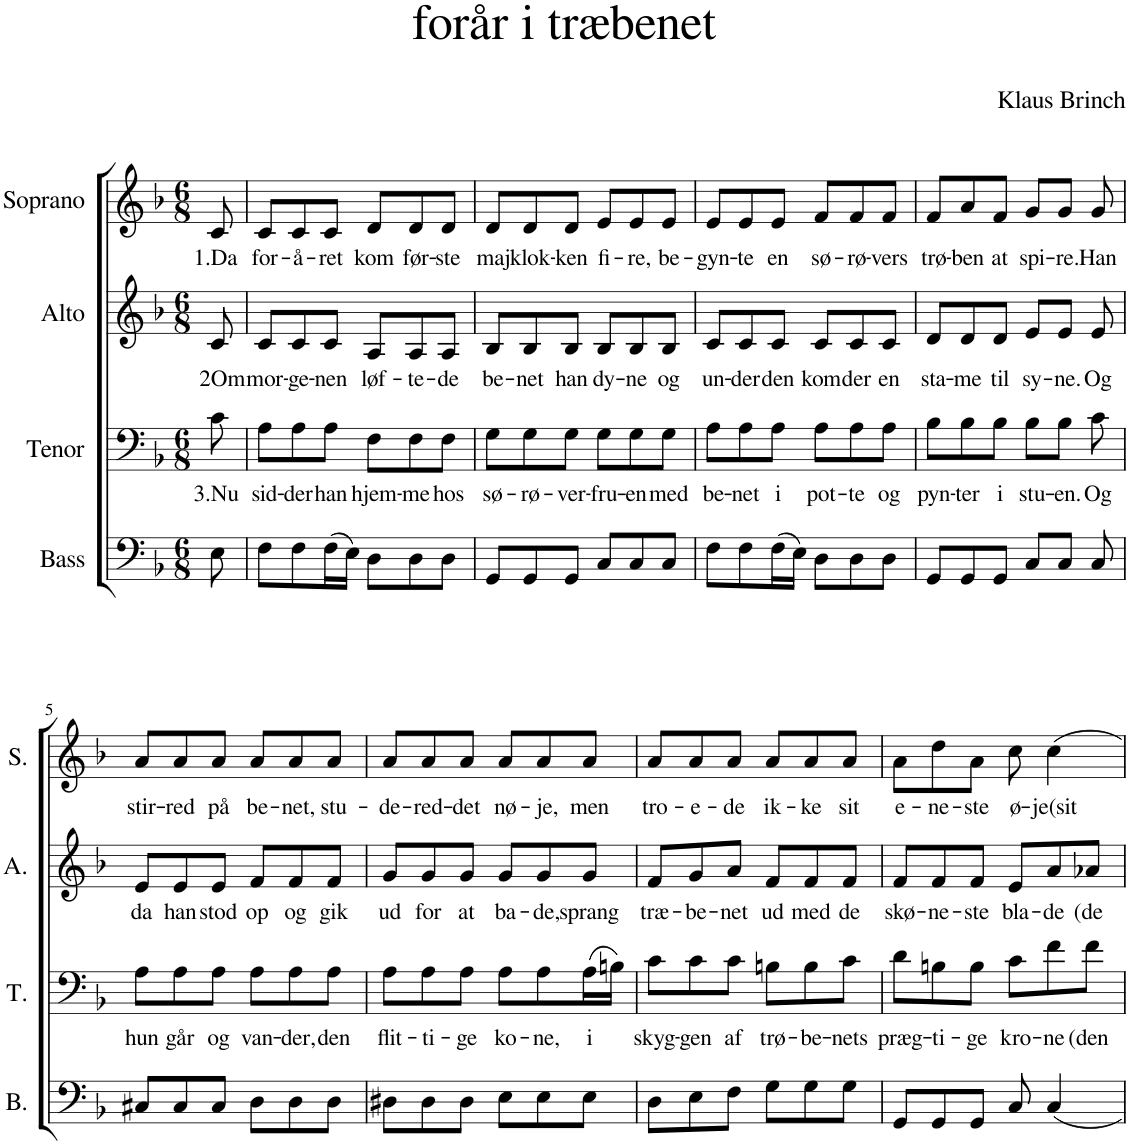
**kern	**kern	**text	**kern	**text	**kern	**text
*part4	*part3	*part3	*part2	*part2	*part1	*part1
*staff4	*staff3	*staff3	*staff2	*staff2	*staff1	*staff1
*I"Bass	*I"Tenor	*	*I"Alto	*	*I"Soprano	*
*I'B.	*I'T.	*	*I'A.	*	*I'S.	*
*clefF4	*clefF4	*	*clefG2	*	*clefG2	*
*k[b-]	*k[b-]	*	*k[b-]	*	*k[b-]	*
*M6/8	*M6/8	*	*M6/8	*	*M6/8	*
=	=	=	=	=	=	=
!	!	!LO:LY:b	!	!LO:LY:b	!	!LO:LY:b
8E\	8c\	3.Nu	8c/	2Om	8c/	1.Da
=1	=1	=1	=1	=1	=1	=1
!	!	!LO:LY:b	!	!LO:LY:b	!	!LO:LY:b
8F\L	8A\L	sid-	8c/L	mor-	8c/L	for-
!	!	!LO:LY:b	!	!LO:LY:b	!	!LO:LY:b
8F\	8A\	-der	8c/	-ge-	8c/	-å-
!	!	!LO:LY:b	!	!LO:LY:b	!	!LO:LY:b
(16F\L	8A\J	han	8c/J	-nen	8c/J	-ret
16E\JJ)	.	.	.	.	.	.
!	!	!LO:LY:b	!	!LO:LY:b	!	!LO:LY:b
8D\L	8F\L	hjem-	8A/L	løf-	8d/L	kom
!	!	!LO:LY:b	!	!LO:LY:b	!	!LO:LY:b
8D\	8F\	-me	8A/	-te-	8d/	før-
!	!	!LO:LY:b	!	!LO:LY:b	!	!LO:LY:b
8D\J	8F\J	hos	8A/J	-de	8d/J	-ste
=2	=2	=2	=2	=2	=2	=2
!	!	!LO:LY:b	!	!LO:LY:b	!	!LO:LY:b
8GG/L	8G\L	sø-	8B-/L	be-	8d/L	maj
!	!	!LO:LY:b	!	!LO:LY:b	!	!LO:LY:b
8GG/	8G\	-rø-	8B-/	-net	8d/	klok-
!	!	!LO:LY:b	!	!LO:LY:b	!	!LO:LY:b
8GG/J	8G\J	-ver-	8B-/J	han	8d/J	-ken
!	!	!LO:LY:b	!	!LO:LY:b	!	!LO:LY:b
8C/L	8G\L	-fru-	8B-/L	dy-	8e/L	fi-
!	!	!LO:LY:b	!	!LO:LY:b	!	!LO:LY:b
8C/	8G\	-en	8B-/	-ne	8e/	-re,
!	!	!LO:LY:b	!	!LO:LY:b	!	!LO:LY:b
8C/J	8G\J	med	8B-/J	og	8e/J	be-
=3	=3	=3	=3	=3	=3	=3
!	!	!LO:LY:b	!	!LO:LY:b	!	!LO:LY:b
8F\L	8A\L	be-	8c/L	un-	8e/L	-gyn-
!	!	!LO:LY:b	!	!LO:LY:b	!	!LO:LY:b
8F\	8A\	-net	8c/	-der	8e/	-te
!	!	!LO:LY:b	!	!LO:LY:b	!	!LO:LY:b
(16F\L	8A\J	i	8c/J	den	8e/J	en
16E\JJ)	.	.	.	.	.	.
!	!	!LO:LY:b	!	!LO:LY:b	!	!LO:LY:b
8D\L	8A\L	pot-	8c/L	kom	8f/L	sø-
!	!	!LO:LY:b	!	!LO:LY:b	!	!LO:LY:b
8D\	8A\	-te	8c/	der	8f/	-rø-
!	!	!LO:LY:b	!	!LO:LY:b	!	!LO:LY:b
8D\J	8A\J	og	8c/J	en	8f/J	-vers
=4	=4	=4	=4	=4	=4	=4
!	!	!LO:LY:b	!	!LO:LY:b	!	!LO:LY:b
8GG/L	8B-\L	pyn-	8d/L	sta-	8f/L	trø-
!	!	!LO:LY:b	!	!LO:LY:b	!	!LO:LY:b
8GG/	8B-\	-ter	8d/	-me	8a/	-ben
!	!	!LO:LY:b	!	!LO:LY:b	!	!LO:LY:b
8GG/J	8B-\J	i	8d/J	til	8f/J	at
!	!	!LO:LY:b	!	!LO:LY:b	!	!LO:LY:b
8C/L	8B-\L	stu-	8e/L	sy-	8g/L	spi-
!	!	!LO:LY:b	!	!LO:LY:b	!	!LO:LY:b
8C/J	8B-\J	-en.	8e/J	-ne.	8g/J	-re.
!	!	!LO:LY:b	!	!LO:LY:b	!	!LO:LY:b
8C/	8c\	Og	8e/	Og	8g/	Han
!!LO:LB:g=z
=5	=5	=5	=5	=5	=5	=5
!	!	!LO:LY:b	!	!LO:LY:b	!	!LO:LY:b
8C#X/L	8A\L	hun	8e/L	da	8a/L	stir-
!	!	!LO:LY:b	!	!LO:LY:b	!	!LO:LY:b
8C#/	8A\	går	8e/	han	8a/	-red
!	!	!LO:LY:b	!	!LO:LY:b	!	!LO:LY:b
8C#/J	8A\J	og	8e/J	stod	8a/J	på
!	!	!LO:LY:b	!	!LO:LY:b	!	!LO:LY:b
8D\L	8A\L	van-	8f/L	op	8a/L	be-
!	!	!LO:LY:b	!	!LO:LY:b	!	!LO:LY:b
8D\	8A\	-der,	8f/	og	8a/	-net,
!	!	!LO:LY:b	!	!LO:LY:b	!	!LO:LY:b
8D\J	8A\J	den	8f/J	gik	8a/J	stu-
=6	=6	=6	=6	=6	=6	=6
!	!	!LO:LY:b	!	!LO:LY:b	!	!LO:LY:b
8D#X\L	8A\L	flit-	8g/L	ud	8a/L	-de-
!	!	!LO:LY:b	!	!LO:LY:b	!	!LO:LY:b
8D#\	8A\	-ti-	8g/	for	8a/	-red-
!	!	!LO:LY:b	!	!LO:LY:b	!	!LO:LY:b
8D#\J	8A\J	-ge	8g/J	at	8a/J	-det
!	!	!LO:LY:b	!	!LO:LY:b	!	!LO:LY:b
8E\L	8A\L	ko-	8g/L	ba-	8a/L	nø-
!	!	!LO:LY:b	!	!LO:LY:b	!	!LO:LY:b
8E\	8A\	-ne,	8g/	-de,	8a/	-je,
!	!	!LO:LY:b	!	!LO:LY:b	!	!LO:LY:b
8E\J	(16A\L	i	8g/J	sprang	8a/J	men
.	16Bn\JJ)	.	.	.	.	.
=7	=7	=7	=7	=7	=7	=7
!	!	!LO:LY:b	!	!LO:LY:b	!	!LO:LY:b
8D\L	8c\L	skyg-	8f/L	træ-	8a/L	tro-
!	!	!LO:LY:b	!	!LO:LY:b	!	!LO:LY:b
8E\	8c\	-gen	8g/	-be-	8a/	-e-
!	!	!LO:LY:b	!	!LO:LY:b	!	!LO:LY:b
8F\J	8c\J	af	8a/J	-net	8a/J	-de
!	!	!LO:LY:b	!	!LO:LY:b	!	!LO:LY:b
8G\L	8Bn\L	trø-	8f/L	ud	8a/L	ik-
!	!	!LO:LY:b	!	!LO:LY:b	!	!LO:LY:b
8G\	8B\	-be-	8f/	med	8a/	-ke
!	!	!LO:LY:b	!	!LO:LY:b	!	!LO:LY:b
8G\J	8c\J	-nets	8f/J	de	8a/J	sit
=8	=8	=8	=8	=8	=8	=8
!	!	!LO:LY:b	!	!LO:LY:b	!	!LO:LY:b
8GG/L	8d\L	præg-	8f/L	skø-	8a\L	e-
!	!	!LO:LY:b	!	!LO:LY:b	!	!LO:LY:b
8GG/	8Bn\	-ti-	8f/	-ne-	8dd\	-ne-
!	!	!LO:LY:b	!	!LO:LY:b	!	!LO:LY:b
8GG/J	8B\J	-ge	8f/J	-ste	8a\J	-ste
!	!	!LO:LY:b	!	!LO:LY:b	!	!LO:LY:b
8C/	8c\L	kro-	8e/L	bla-	8cc\	ø-
!	!	!LO:LY:b	!	!LO:LY:b	!	!LO:LY:b
4C/	8f\	-ne	8a/	-de	4cc\	-je(sit
!	!	!LO:LY:b	!	!LO:LY:b	!	!
.	8f\J	(den	8a-X/J	(de	.	.
=	=	=	=	=	=	=
*-	*-	*-	*-	*-	*-	*-
